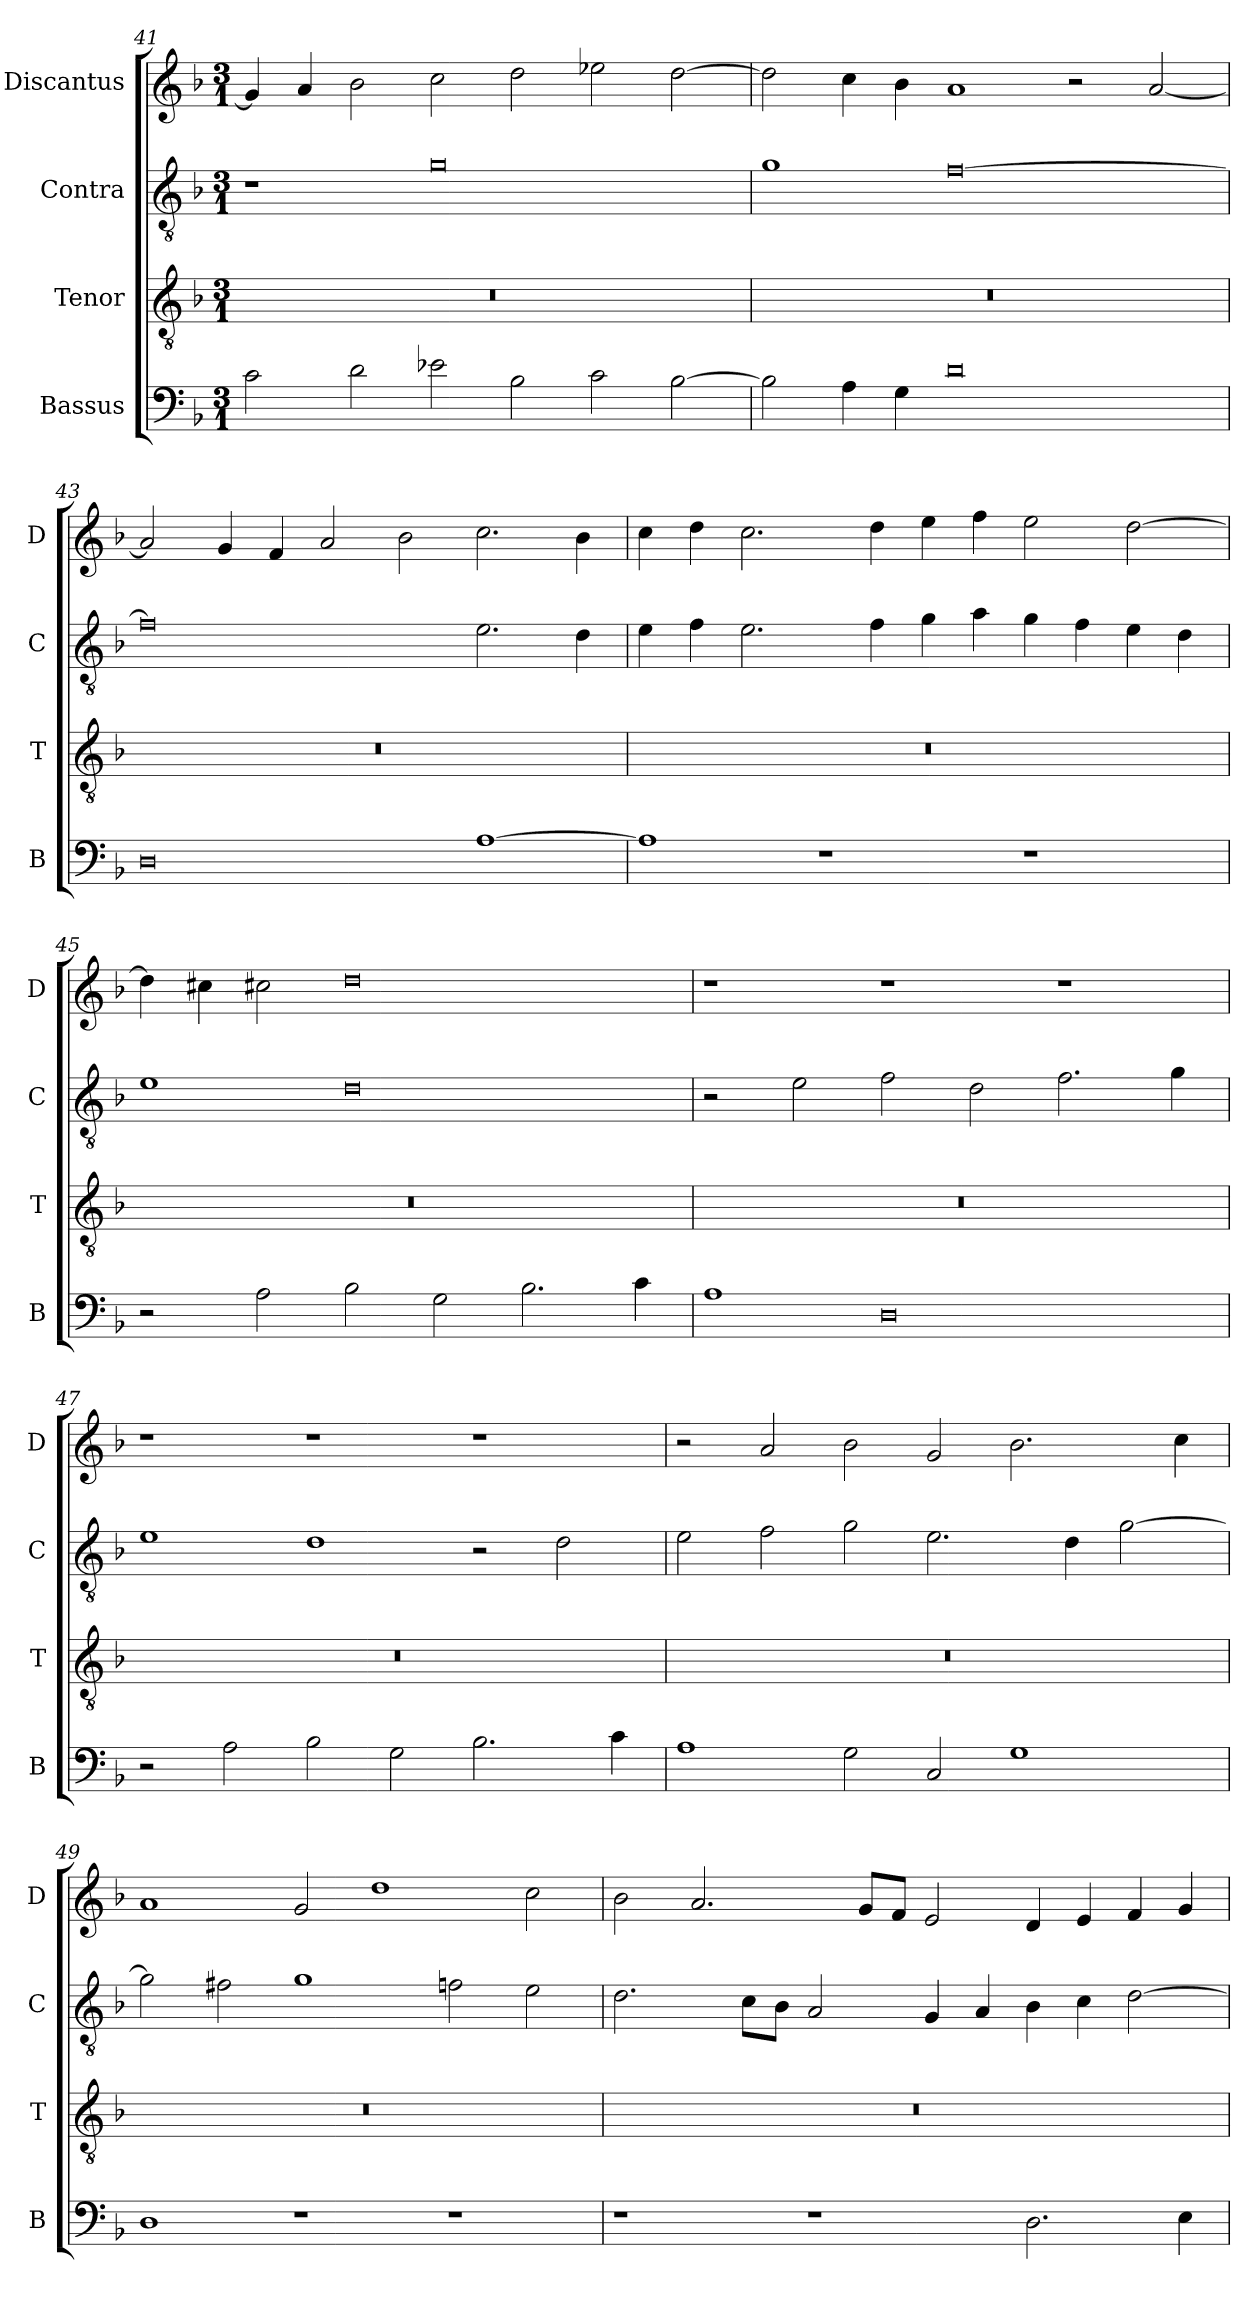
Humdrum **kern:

**kern	**kern	**kern	**kern
*part4	*part3	*part2	*part1
*staff4	*staff3	*staff2	*staff1
*I"Bassus	*I"Tenor	*I"Contra	*I"Discantus
*I'B	*I'T	*I'C	*I'D
*clefF4	*clefGv2	*clefGv2	*clefG2
*k[b-]	*k[b-]	*k[b-]	*k[b-]
*M3/1	*M3/1	*M3/1	*M3/1
=41	=41	=41	=41
2c\	0.r	1r	4g/]
.	.	.	4a/
2d\	.	.	2b-\
2e-X\	.	0g	2cc\
2B-\	.	.	2dd\
2c\	.	.	2ee-X\
[2B-\	.	.	[2dd\
=42	=42	=42	=42
2B-\]	0.r	1g	2dd\]
4A\	.	.	4cc\
4G\	.	.	4b-\
0d	.	[0f	1a
.	.	.	2r
.	.	.	[2a/
=43	=43	=43	=43
0D	0.r	0f]	2a/]
.	.	.	4g/
.	.	.	4f/
.	.	.	2a/
.	.	.	2b-\
[1A	.	2.e\	2.cc\
.	.	4d\	4b-\
=44	=44	=44	=44
1A]	0.r	4e\	4cc\
.	.	4f\	4dd\
.	.	2.e\	2.cc\
1r	.	.	.
.	.	4f\	4dd\
.	.	4g\	4ee\
.	.	4a\	4ff\
1r	.	4g\	2ee\
.	.	4f\	.
.	.	4e\	[2dd\
.	.	4d\	.
=45	=45	=45	=45
2r	0.r	1e	4dd\]
.	.	.	4cc#X\
2A\	.	.	2cc#X\
2B-\	.	0d	0dd
2G\	.	.	.
2.B-\	.	.	.
4c\	.	.	.
=46	=46	=46	=46
1A	0.r	2r	1r
.	.	2e\	.
0D	.	2f\	1r
.	.	2d\	.
.	.	2.f\	1r
.	.	4g\	.
=47	=47	=47	=47
2r	0.r	1e	1r
2A\	.	.	.
2B-\	.	1d	1r
2G\	.	.	.
2.B-\	.	2r	1r
.	.	2d\	.
4c\	.	.	.
=48	=48	=48	=48
1A	0.r	2e\	2r
.	.	2f\	2a/
2G\	.	2g\	2b-\
2C/	.	2.e\	2g/
1G	.	.	2.b-\
.	.	4d\	.
.	.	[2g\	.
.	.	.	4cc\
=49	=49	=49	=49
1D	0.r	2g\]	1a
.	.	2f#X\	.
1r	.	1g	2g/
.	.	.	1dd
1r	.	2fn\	.
.	.	2e\	2cc\
=50	=50	=50	=50
1r	0.r	2.d\	2b-\
.	.	.	2.a/
.	.	8c\L	.
.	.	8B-\J	.
1r	.	2A/	.
.	.	.	8g/L
.	.	.	8f/J
.	.	4G/	2e/
.	.	4A/	.
2.D\	.	4B-\	4d/
.	.	4c\	4e/
.	.	[2d\	4f/
4E\	.	.	4g/
=	=	=	=
*-	*-	*-	*-
